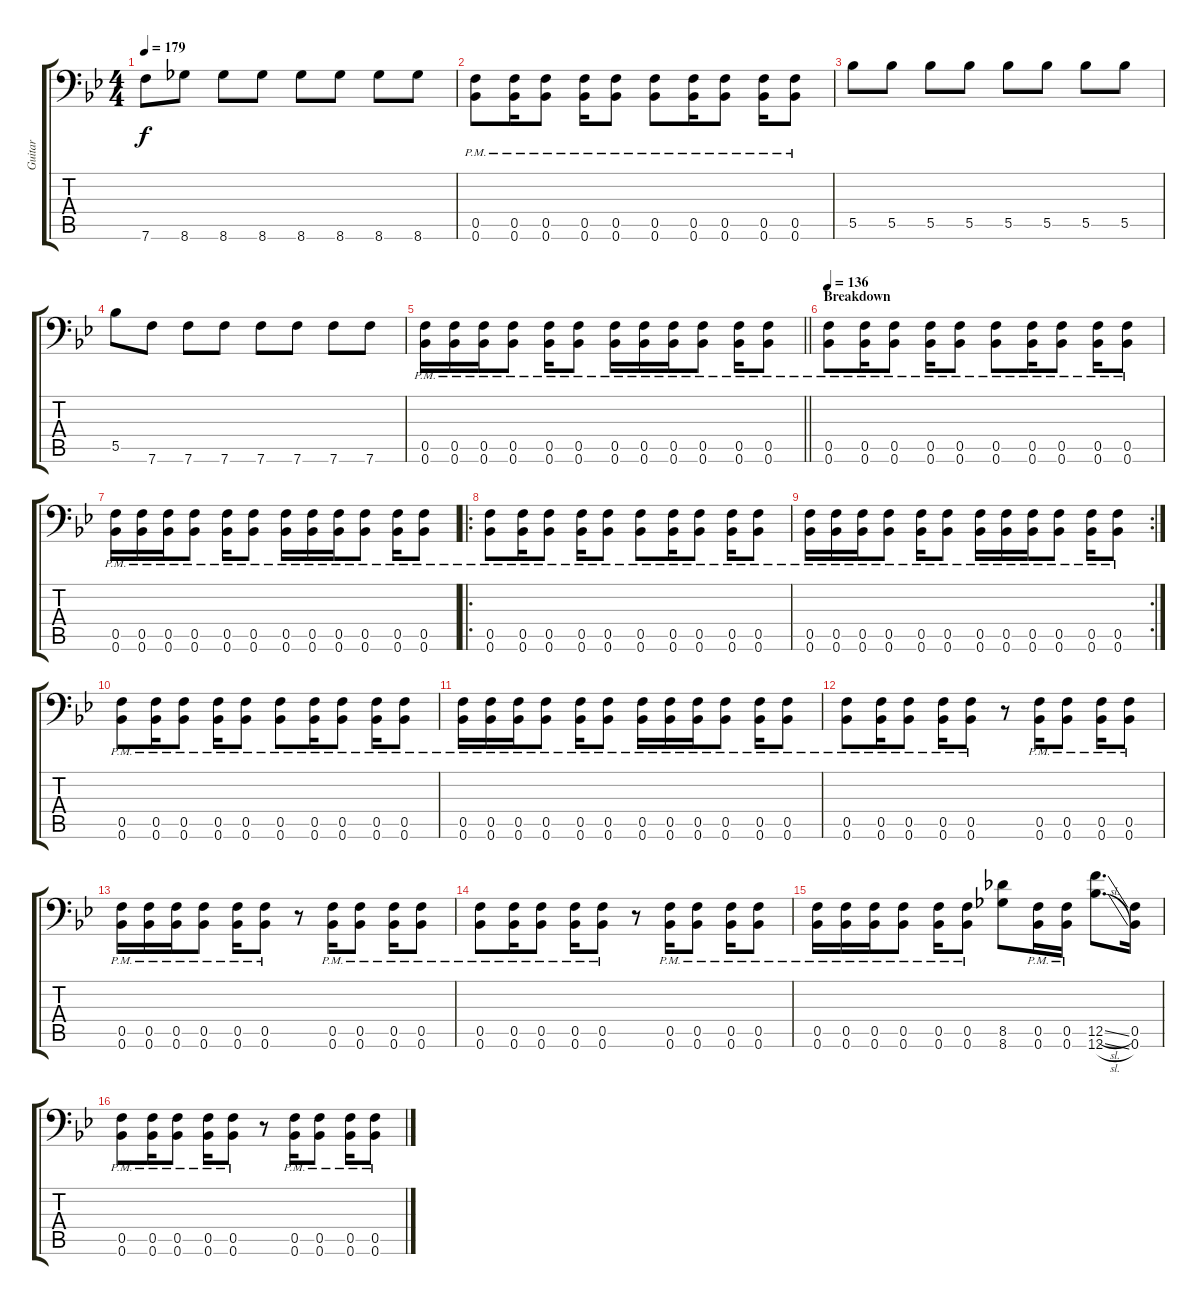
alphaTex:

\track ("Guitar" "Guitar") {instrument distortionguitar}
\staff {score tabs}
\tuning (C4 G3 Eb3 Bb2 F2 Bb1) {hide}
\ts (4 4)
\tempo 179
\clef f4
\ks bb
7.6.8{dy f} 8.6.8 8.6.8 8.6.8 8.6.8 8.6.8 8.6.8 8.6.8 |
(0.5{pm} 0.6{pm}).8{volume 12 instrument distortionguitar} (0.5{pm} 0.6{pm}).16 (0.5{pm} 0.6{pm}).8 (0.5{pm} 0.6{pm}).16 (0.5{pm} 0.6{pm}).8 (0.5{pm} 0.6{pm}).8 (0.5{pm} 0.6{pm}).16 (0.5{pm} 0.6{pm}).8 (0.5{pm} 0.6{pm}).16 (0.5{pm} 0.6{pm}).8 |
5.5.8{volume 8 instrument overdrivenguitar} 5.5.8 5.5.8 5.5.8 5.5.8 5.5.8 5.5.8 5.5.8 |
5.5.8 7.6.8 7.6.8 7.6.8 7.6.8 7.6.8 7.6.8 7.6.8 |
\barLineRight lightlight
(0.5{pm} 0.6{pm}).16{volume 12 instrument distortionguitar} (0.5{pm} 0.6{pm}).16 (0.5{pm} 0.6{pm}).16 (0.5{pm} 0.6{pm}).8 (0.5{pm} 0.6{pm}).16 (0.5{pm} 0.6{pm}).8 (0.5{pm} 0.6{pm}).16 (0.5{pm} 0.6{pm}).16 (0.5{pm} 0.6{pm}).16 (0.5{pm} 0.6{pm}).8 (0.5{pm} 0.6{pm}).16 (0.5{pm} 0.6{pm}).8 |
\section ("" "Breakdown")
\tempo 136
(0.5{pm} 0.6{pm}).8{volume 10} (0.5{pm} 0.6{pm}).16 (0.5{pm} 0.6{pm}).8 (0.5{pm} 0.6{pm}).16 (0.5{pm} 0.6{pm}).8 (0.5{pm} 0.6{pm}).8 (0.5{pm} 0.6{pm}).16 (0.5{pm} 0.6{pm}).8 (0.5{pm} 0.6{pm}).16 (0.5{pm} 0.6{pm}).8 |
(0.5{pm} 0.6{pm}).16{volume 13} (0.5{pm} 0.6{pm}).16 (0.5{pm} 0.6{pm}).16 (0.5{pm} 0.6{pm}).8 (0.5{pm} 0.6{pm}).16 (0.5{pm} 0.6{pm}).8 (0.5{pm} 0.6{pm}).16 (0.5{pm} 0.6{pm}).16 (0.5{pm} 0.6{pm}).16 (0.5{pm} 0.6{pm}).8 (0.5{pm} 0.6{pm}).16 (0.5{pm} 0.6{pm}).8 |
\ro
(0.5{pm} 0.6{pm}).8 (0.5{pm} 0.6{pm}).16 (0.5{pm} 0.6{pm}).8 (0.5{pm} 0.6{pm}).16 (0.5{pm} 0.6{pm}).8 (0.5{pm} 0.6{pm}).8 (0.5{pm} 0.6{pm}).16 (0.5{pm} 0.6{pm}).8 (0.5{pm} 0.6{pm}).16 (0.5{pm} 0.6{pm}).8 |
\rc 2
(0.5{pm} 0.6{pm}).16 (0.5{pm} 0.6{pm}).16 (0.5{pm} 0.6{pm}).16 (0.5{pm} 0.6{pm}).8 (0.5{pm} 0.6{pm}).16 (0.5{pm} 0.6{pm}).8 (0.5{pm} 0.6{pm}).16 (0.5{pm} 0.6{pm}).16 (0.5{pm} 0.6{pm}).16 (0.5{pm} 0.6{pm}).8 (0.5{pm} 0.6{pm}).16 (0.5{pm} 0.6{pm}).8 |
(0.5{pm} 0.6{pm}).8 (0.5{pm} 0.6{pm}).16 (0.5{pm} 0.6{pm}).8 (0.5{pm} 0.6{pm}).16 (0.5{pm} 0.6{pm}).8 (0.5{pm} 0.6{pm}).8 (0.5{pm} 0.6{pm}).16 (0.5{pm} 0.6{pm}).8 (0.5{pm} 0.6{pm}).16 (0.5{pm} 0.6{pm}).8 |
(0.5{pm} 0.6{pm}).16 (0.5{pm} 0.6{pm}).16 (0.5{pm} 0.6{pm}).16 (0.5{pm} 0.6{pm}).8 (0.5{pm} 0.6{pm}).16 (0.5{pm} 0.6{pm}).8 (0.5{pm} 0.6{pm}).16 (0.5{pm} 0.6{pm}).16 (0.5{pm} 0.6{pm}).16 (0.5{pm} 0.6{pm}).8 (0.5{pm} 0.6{pm}).16 (0.5{pm} 0.6{pm}).8 |
(0.5{pm} 0.6{pm}).8 (0.5{pm} 0.6{pm}).16 (0.5{pm} 0.6{pm}).8 (0.5{pm} 0.6{pm}).16 (0.5{pm} 0.6{pm}).8 r.8 (0.5{pm} 0.6{pm}).16 (0.5{pm} 0.6{pm}).8 (0.5{pm} 0.6{pm}).16 (0.5{pm} 0.6{pm}).8 |
(0.5{pm} 0.6{pm}).16 (0.5{pm} 0.6{pm}).16 (0.5{pm} 0.6{pm}).16 (0.5{pm} 0.6{pm}).8 (0.5{pm} 0.6{pm}).16 (0.5{pm} 0.6{pm}).8 r.8 (0.5{pm} 0.6{pm}).16 (0.5{pm} 0.6{pm}).8 (0.5{pm} 0.6{pm}).16 (0.5{pm} 0.6{pm}).8 |
(0.5{pm} 0.6{pm}).8 (0.5{pm} 0.6{pm}).16 (0.5{pm} 0.6{pm}).8 (0.5{pm} 0.6{pm}).16 (0.5{pm} 0.6{pm}).8 r.8 (0.5{pm} 0.6{pm}).16 (0.5{pm} 0.6{pm}).8 (0.5{pm} 0.6{pm}).16 (0.5{pm} 0.6{pm}).8 |
(0.5{pm} 0.6{pm}).16 (0.5{pm} 0.6{pm}).16 (0.5{pm} 0.6{pm}).16 (0.5{pm} 0.6{pm}).8 (0.5{pm} 0.6{pm}).16 (0.5{pm} 0.6{pm}).8 (8.5 8.6).8 (0.5{pm} 0.6{pm}).16 (0.5{pm} 0.6{pm}).16 (12.5{sl} 12.6{sl}).8{d} (0.5 0.6).16 |
(0.5{pm} 0.6{pm}).8 (0.5{pm} 0.6{pm}).16 (0.5{pm} 0.6{pm}).8 (0.5{pm} 0.6{pm}).16 (0.5{pm} 0.6{pm}).8 r.8 (0.5{pm} 0.6{pm}).16 (0.5{pm} 0.6{pm}).8 (0.5{pm} 0.6{pm}).16 (0.5{pm} 0.6{pm}).8
